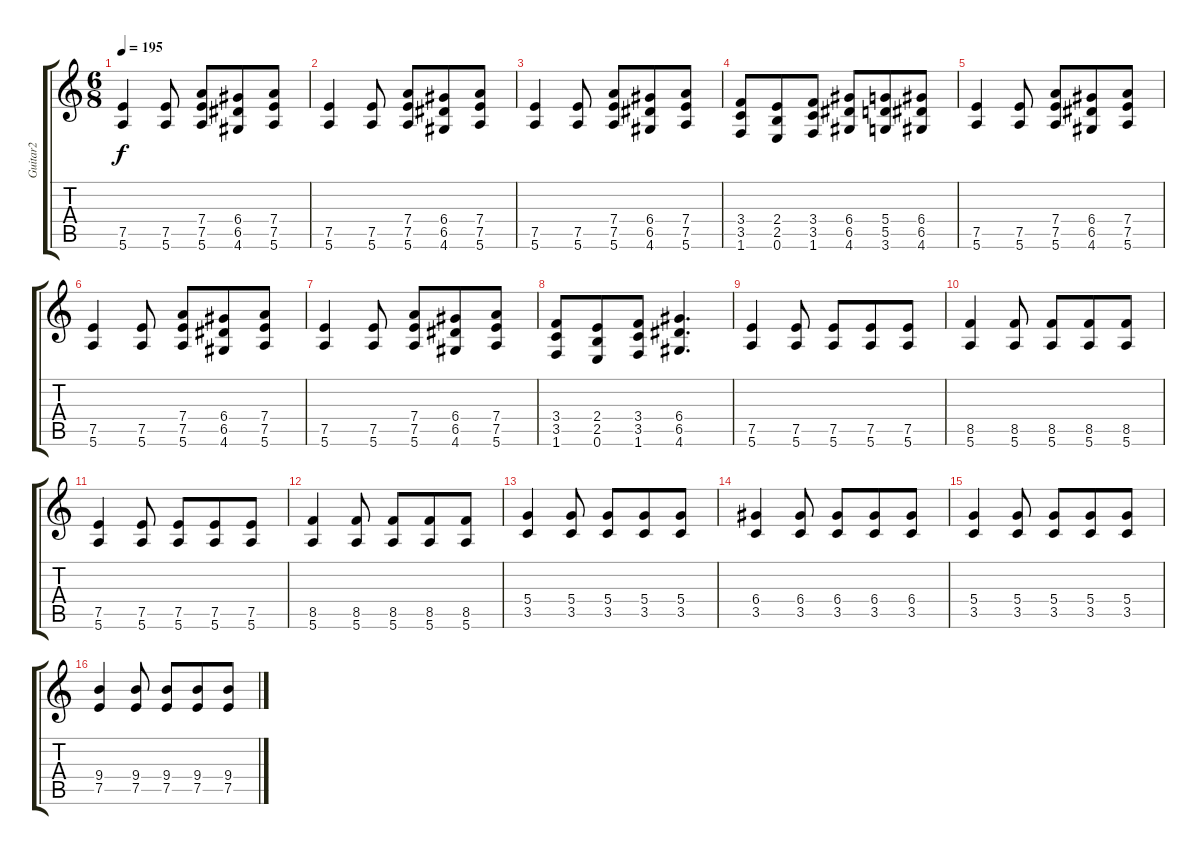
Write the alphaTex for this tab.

\track ("Guitar2" "Guitar2") {instrument distortionguitar}
\staff {score tabs}
\tuning (E4 B3 G3 D3 A2 E2) {hide}
\ts (6 8)
\tempo 195
\clef g2
\ks c
(7.5 5.6).4{dy f} (7.5 5.6).8 (7.4 7.5 5.6).8 (6.4 6.5 4.6).8 (7.4 7.5 5.6).8 |
(7.5 5.6).4 (7.5 5.6).8 (7.4 7.5 5.6).8 (6.4 6.5 4.6).8 (7.4 7.5 5.6).8 |
(7.5 5.6).4 (7.5 5.6).8 (7.4 7.5 5.6).8 (6.4 6.5 4.6).8 (7.4 7.5 5.6).8 |
(3.4 3.5 1.6).8 (2.4 2.5 0.6).8 (3.4 3.5 1.6).8 (6.4 6.5 4.6).8 (5.4 5.5 3.6).8 (6.4 6.5 4.6).8 |
(7.5 5.6).4 (7.5 5.6).8 (7.4 7.5 5.6).8 (6.4 6.5 4.6).8 (7.4 7.5 5.6).8 |
(7.5 5.6).4 (7.5 5.6).8 (7.4 7.5 5.6).8 (6.4 6.5 4.6).8 (7.4 7.5 5.6).8 |
(7.5 5.6).4 (7.5 5.6).8 (7.4 7.5 5.6).8 (6.4 6.5 4.6).8 (7.4 7.5 5.6).8 |
(3.4 3.5 1.6).8 (2.4 2.5 0.6).8 (3.4 3.5 1.6).8 (6.4 6.5 4.6).4{d} |
(7.5 5.6).4 (7.5 5.6).8 (7.5 5.6).8 (7.5 5.6).8 (7.5 5.6).8 |
(8.5 5.6).4 (8.5 5.6).8 (8.5 5.6).8 (8.5 5.6).8 (8.5 5.6).8 |
(7.5 5.6).4 (7.5 5.6).8 (7.5 5.6).8 (7.5 5.6).8 (7.5 5.6).8 |
(8.5 5.6).4 (8.5 5.6).8 (8.5 5.6).8 (8.5 5.6).8 (8.5 5.6).8 |
(5.4 3.5).4 (5.4 3.5).8 (5.4 3.5).8 (5.4 3.5).8 (5.4 3.5).8 |
(6.4 3.5).4 (6.4 3.5).8 (6.4 3.5).8 (6.4 3.5).8 (6.4 3.5).8 |
(5.4 3.5).4 (5.4 3.5).8 (5.4 3.5).8 (5.4 3.5).8 (5.4 3.5).8 |
(9.4 7.5).4 (9.4 7.5).8 (9.4 7.5).8 (9.4 7.5).8 (9.4 7.5).8
